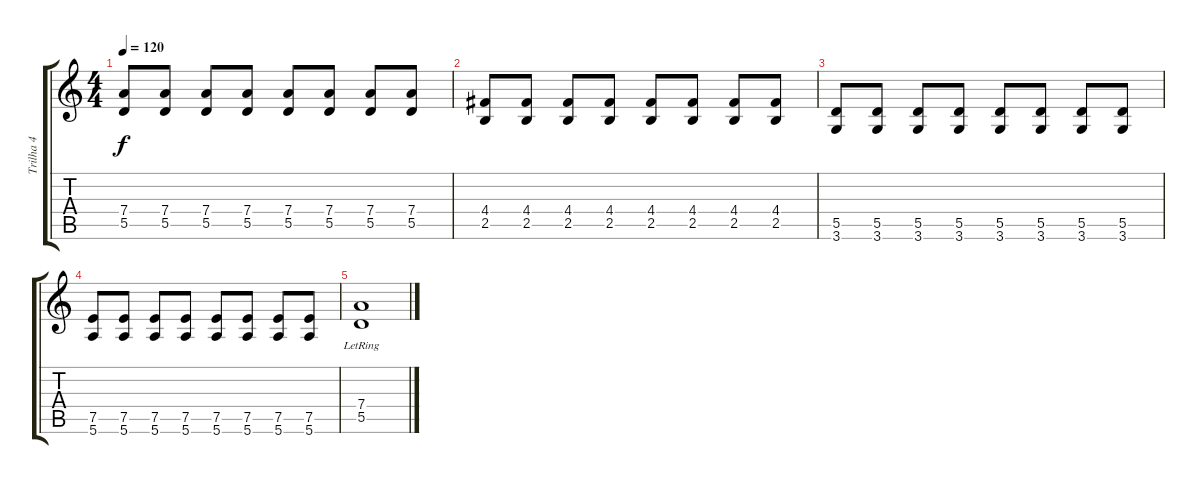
\track ("Trilha 4" "Trilha 4") {instrument overdrivenguitar}
\staff {score tabs}
\tuning (E4 B3 G3 D3 A2 E2) {hide}
\ts (4 4)
\tempo 120
\clef g2
\ks c
(7.4 5.5).8{dy f} (7.4 5.5).8 (7.4 5.5).8 (7.4 5.5).8 (7.4 5.5).8 (7.4 5.5).8 (7.4 5.5).8 (7.4 5.5).8 |
(4.4 2.5).8 (4.4 2.5).8 (4.4 2.5).8 (4.4 2.5).8 (4.4 2.5).8 (4.4 2.5).8 (4.4 2.5).8 (4.4 2.5).8 |
(5.5 3.6).8 (5.5 3.6).8 (5.5 3.6).8 (5.5 3.6).8 (5.5 3.6).8 (5.5 3.6).8 (5.5 3.6).8 (5.5 3.6).8 |
(7.5 5.6).8 (7.5 5.6).8 (7.5 5.6).8 (7.5 5.6).8 (7.5 5.6).8 (7.5 5.6).8 (7.5 5.6).8 (7.5 5.6).8 |
(7.4{lr} 5.5).1
